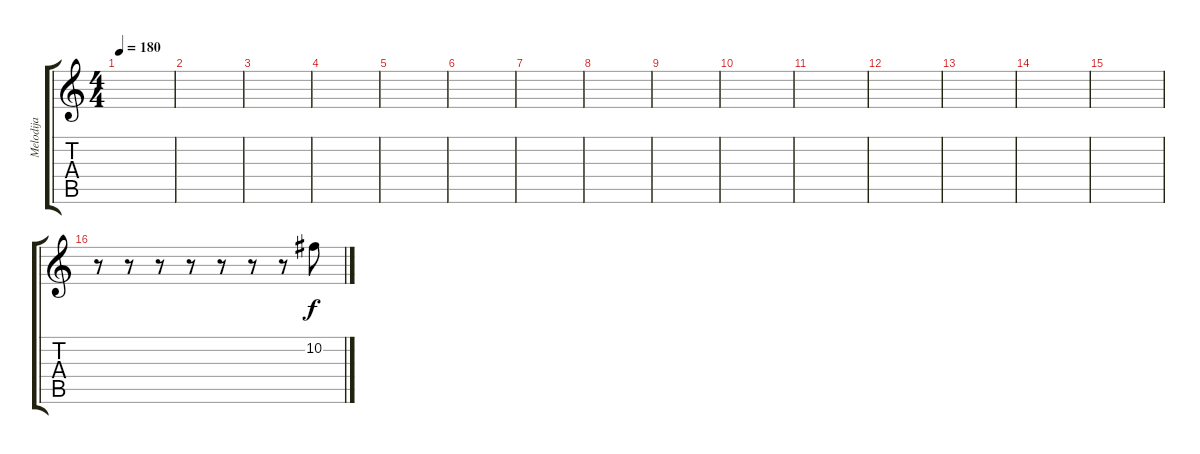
\track ("Melodija" "Melodija") {instrument distortionguitar}
\staff {score tabs}
\tuning (Db4 Ab3 E3 B2 Gb2 Db2) {hide}
\ts (4 4)
\tempo 180
\clef g2
\ks c
|
|
|
|
|
|
|
|
|
|
|
|
|
|
|
r.8 r.8 r.8 r.8 r.8 r.8 r.8 10.2.8
